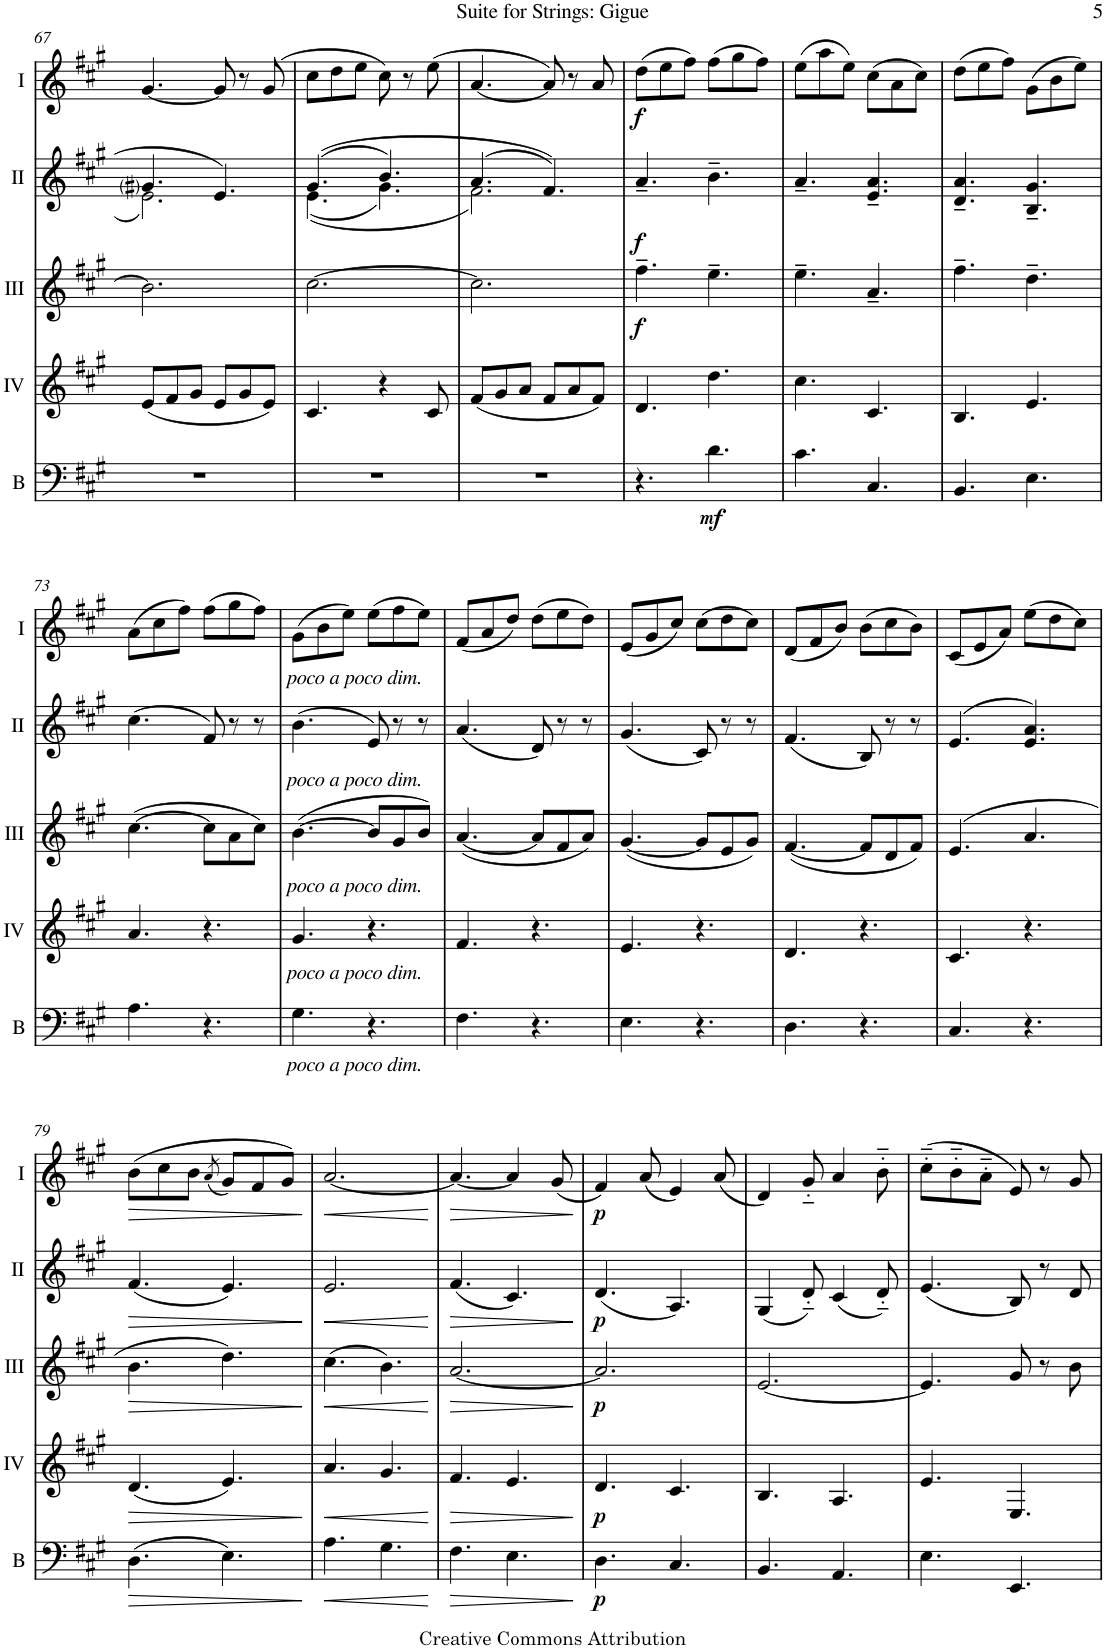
**kern	**dynam	**kern	**dynam	**kern	**dynam	**kern	**dynam	**kern	**dynam
*part5	*part5	*part4	*part4	*part3	*part3	*part2	*part2	*part1	*part1
*staff5	*staff5	*staff4	*staff4	*staff3	*staff3	*staff2	*staff2	*staff1	*staff1
*I"Bass	*	*I"Acc. 4	*	*I"Acc. 3	*	*I"Acc. 2	*	*I"Acc. 1	*
*I'B	*	*	*	*	*	*	*	*	*
!!LO:PB:g=z
*clefF4	*	*clefG2	*	*clefG2	*	*clefG2	*	*clefG2	*
*Trd7c12	*	*Trd7c12	*	*Trd7c12	*	*	*	*	*
*k[f#c#g#]	*	*k[f#c#g#]	*	*k[f#c#g#]	*	*k[f#c#g#]	*	*k[f#c#g#]	*
*M6/8	*	*M6/8	*	*M6/8	*	*M6/8	*	*M6/8	*
=67	=67	=67	=67	=67	=67	=67	=67	=67	=67
*	*	*	*	*	*	*^	*	*	*
2.r	.	(8e/L	.	2.b\]	.	4.g#i/	2.e\	.	[4.g#/	.
.	.	8f#/	.	.	.	.	.	.	.	.
.	.	8g#/J	.	.	.	.	.	.	.	.
.	.	8e/L	.	.	.	4.e/	.	.	8g#/]	.
.	.	8g#/	.	.	.	.	.	.	8r	.
.	.	8e/J)	.	.	.	.	.	.	(8g#/	.
=68	=68	=68	=68	=68	=68	=68	=68	=68	=68	=68
2.r	.	4.c#/	.	[2.cc#\	.	((4.g#/	((4.e\	.	8cc#\L	.
.	.	.	.	.	.	.	.	.	8dd\	.
.	.	.	.	.	.	.	.	.	8ee\J	.
.	.	4r	.	.	.	4.b/)	4.g#\)	.	8cc#\)	.
.	.	.	.	.	.	.	.	.	8r	.
.	.	8c#/	.	.	.	.	.	.	(8ee\	.
=69	=69	=69	=69	=69	=69	=69	=69	=69	=69	=69
2.r	.	(8f#/L	.	2.cc#\]	.	(4.a/	2.f#\)	.	[4.a/	.
.	.	8g#/	.	.	.	.	.	.	.	.
.	.	8a/J	.	.	.	.	.	.	.	.
.	.	8f#/L	.	.	.	4.f#/))	.	.	8a/])	.
.	.	8a/	.	.	.	.	.	.	8r	.
.	.	8f#/J)	.	.	.	.	.	.	8a/	.
*	*	*	*	*	*	*v	*v	*	*	*
=70	=70	=70	=70	=70	=70	=70	=70	=70	=70
!	!	!	!	!	!LO:DY:b	!	!LO:DY:b	!	!LO:DY:b
4.r	.	4.d/	.	4.ff#~\	f	4.a~/	f	(8dd\L	f
.	.	.	.	.	.	.	.	8ee\	.
.	.	.	.	.	.	.	.	8ff#\J)	.
!	!LO:DY:b	!	!	!	!	!	!	!	!
4.d\	mf	4.dd\	.	4.ee~\	.	4.b~\	.	(8ff#\L	.
.	.	.	.	.	.	.	.	8gg#\	.
.	.	.	.	.	.	.	.	8ff#\J)	.
=71	=71	=71	=71	=71	=71	=71	=71	=71	=71
4.c#\	.	4.cc#\	.	4.ee~\	.	4.a~/	.	(8ee\L	.
.	.	.	.	.	.	.	.	8aa\	.
.	.	.	.	.	.	.	.	8ee\J)	.
4.C#/	.	4.c#/	.	4.a~/	.	4.e/~ 4.a/~	.	(8cc#\L	.
.	.	.	.	.	.	.	.	8a\	.
.	.	.	.	.	.	.	.	8cc#\J)	.
=72	=72	=72	=72	=72	=72	=72	=72	=72	=72
4.BB/	.	4.B/	.	4.ff#~\	.	4.d/~ 4.a/~	.	(8dd\L	.
.	.	.	.	.	.	.	.	8ee\	.
.	.	.	.	.	.	.	.	8ff#\J)	.
4.E\	.	4.e/	.	4.dd~\	.	4.B/~ 4.g#/~	.	(8g#\L	.
.	.	.	.	.	.	.	.	8b\	.
.	.	.	.	.	.	.	.	8ee\J)	.
!!LO:LB:g=z
=73	=73	=73	=73	=73	=73	=73	=73	=73	=73
4.A\	.	4.a/	.	([4.cc#\	.	(4.cc#\	.	(8a\L	.
.	.	.	.	.	.	.	.	8cc#\	.
.	.	.	.	.	.	.	.	8ff#\J)	.
4.r	.	4.r	.	8cc#\L]	.	8f#/)	.	(8ff#\L	.
.	.	.	.	8a\	.	8r	.	8gg#\	.
.	.	.	.	8cc#\J)	.	8r	.	8ff#\J)	.
=74	=74	=74	=74	=74	=74	=74	=74	=74	=74
!	!	!	!	!	!	!	!	!LO:TX:b:i:t=poco a poco dim.	!
!	!	!	!	!	!	!LO:TX:b:i:t=poco a poco dim.	!	!	!
!	!	!	!	!LO:TX:b:i:t=poco a poco dim.	!	!	!	!	!
!	!	!LO:TX:b:i:t=poco a poco dim.	!	!	!	!	!	!	!
!LO:TX:b:i:t=poco a poco dim.	!	!	!	!	!	!	!	!	!
4.G#\	.	4.g#/	.	([4.b\	.	(4.b\	.	(8g#\L	.
.	.	.	.	.	.	.	.	8b\	.
.	.	.	.	.	.	.	.	8ee\J)	.
4.r	.	4.r	.	8b/L]	.	8e/)	.	(8ee\L	.
.	.	.	.	8g#/	.	8r	.	8ff#\	.
.	.	.	.	8b/J)	.	8r	.	8ee\J)	.
=75	=75	=75	=75	=75	=75	=75	=75	=75	=75
4.F#\	.	4.f#/	.	([4.a/	.	(4.a/	.	(8f#/L	.
.	.	.	.	.	.	.	.	8a/	.
.	.	.	.	.	.	.	.	8dd/J)	.
4.r	.	4.r	.	8a/L]	.	8d/)	.	(8dd\L	.
.	.	.	.	8f#/	.	8r	.	8ee\	.
.	.	.	.	8a/J)	.	8r	.	8dd\J)	.
=76	=76	=76	=76	=76	=76	=76	=76	=76	=76
4.E\	.	4.e/	.	([4.g#/	.	(4.g#/	.	(8e/L	.
.	.	.	.	.	.	.	.	8g#/	.
.	.	.	.	.	.	.	.	8cc#/J)	.
4.r	.	4.r	.	8g#/L]	.	8c#/)	.	(8cc#\L	.
.	.	.	.	8e/	.	8r	.	8dd\	.
.	.	.	.	8g#/J)	.	8r	.	8cc#\J)	.
=77	=77	=77	=77	=77	=77	=77	=77	=77	=77
4.D\	.	4.d/	.	([4.f#/	.	(4.f#/	.	(8d/L	.
.	.	.	.	.	.	.	.	8f#/	.
.	.	.	.	.	.	.	.	8b/J)	.
4.r	.	4.r	.	8f#/L]	.	8B/)	.	(8b\L	.
.	.	.	.	8d/	.	8r	.	8cc#\	.
.	.	.	.	8f#/J)	.	8r	.	8b\J)	.
=78	=78	=78	=78	=78	=78	=78	=78	=78	=78
4.C#/	.	4.c#/	.	(4.e/	.	(>4.e/	.	(8c#/L	.
.	.	.	.	.	.	.	.	8e/	.
.	.	.	.	.	.	.	.	8a/J)	.
4.r	.	4.r	.	4.a/	.	4.e/ 4.a/)	.	(8ee\L	.
.	.	.	.	.	.	.	.	8dd\	.
.	.	.	.	.	.	.	.	8cc#\J)	.
!!LO:LB:g=z
=79	=79	=79	=79	=79	=79	=79	=79	=79	=79
!	!LO:HP:b	!	!LO:HP:b	!	!LO:HP:b	!	!LO:HP:b	!	!LO:HP:b
(4.D\	>	(4.d/	>	4.b\	>	(4.f#/	>	(8b\L	>
.	.	.	.	.	.	.	.	8cc#\	.
.	.	.	.	.	.	.	.	8b\J	.
.	.	.	.	.	.	.	.	(8qa/	.
4.E\)	.	4.e/)	.	4.dd\)	.	4.e/)	.	8g#/L)	.
.	.	.	.	.	.	.	.	8f#/	.
.	.	.	.	.	.	.	.	8g#/J)	.
.	]	.	]	.	]	.	]	.	]
=80	=80	=80	=80	=80	=80	=80	=80	=80	=80
!	!LO:HP:b	!	!LO:HP:b	!	!LO:HP:b	!	!LO:HP:b	!	!LO:HP:b
4.A\	<	4.a/	<	(4.cc#\	<	2.e/	<	[2.a/	<
4.G#\	.	4.g#/	.	4.b\)	.	.	.	.	.
.	[	.	[	.	[	.	[	.	[
=81	=81	=81	=81	=81	=81	=81	=81	=81	=81
!	!LO:HP:b	!	!LO:HP:b	!	!LO:HP:b	!	!LO:HP:b	!	!LO:HP:b
4.F#\	>	4.f#/	>	[2.a/	>	(4.f#/	>	4.a/_	>
4.E\	.	4.e/	.	.	.	4.c#/)	.	4a/]	.
.	.	.	.	.	.	.	.	(8g#/	.
.	]	.	]	.	]	.	]	.	]
=82	=82	=82	=82	=82	=82	=82	=82	=82	=82
!	!LO:DY:b	!	!LO:DY:b	!	!LO:DY:b	!	!LO:DY:b	!	!LO:DY:b
4.D\	p	4.d/	p	2.a/]	p	(4.d/	p	4f#/)	p
.	.	.	.	.	.	.	.	(8a/	.
4.C#/	.	4.c#/	.	.	.	4.A/)	.	4e/)	.
.	.	.	.	.	.	.	.	(8a/	.
=83	=83	=83	=83	=83	=83	=83	=83	=83	=83
4.BB/	.	4.B/	.	[2.e/	.	(4G#/	.	4d/)	.
.	.	.	.	.	.	8d'~/)	.	8g#'~/	.
4.AA/	.	4.A/	.	.	.	(4c#/	.	4a/	.
.	.	.	.	.	.	8d'~/)	.	8b'~\	.
=84	=84	=84	=84	=84	=84	=84	=84	=84	=84
4.E\	.	4.e/	.	4.e/]	.	(4.e/	.	(8cc#'~\L	.
.	.	.	.	.	.	.	.	8b'~\	.
.	.	.	.	.	.	.	.	8a'~\J	.
4.EE/	.	4.E/	.	8g#/	.	8B/)	.	8e/)	.
.	.	.	.	8r	.	8r	.	8r	.
.	.	.	.	8b\	.	8d/	.	8g#/	.
=	=	=	=	=	=	=	=	=	=
*-	*-	*-	*-	*-	*-	*-	*-	*-	*-
